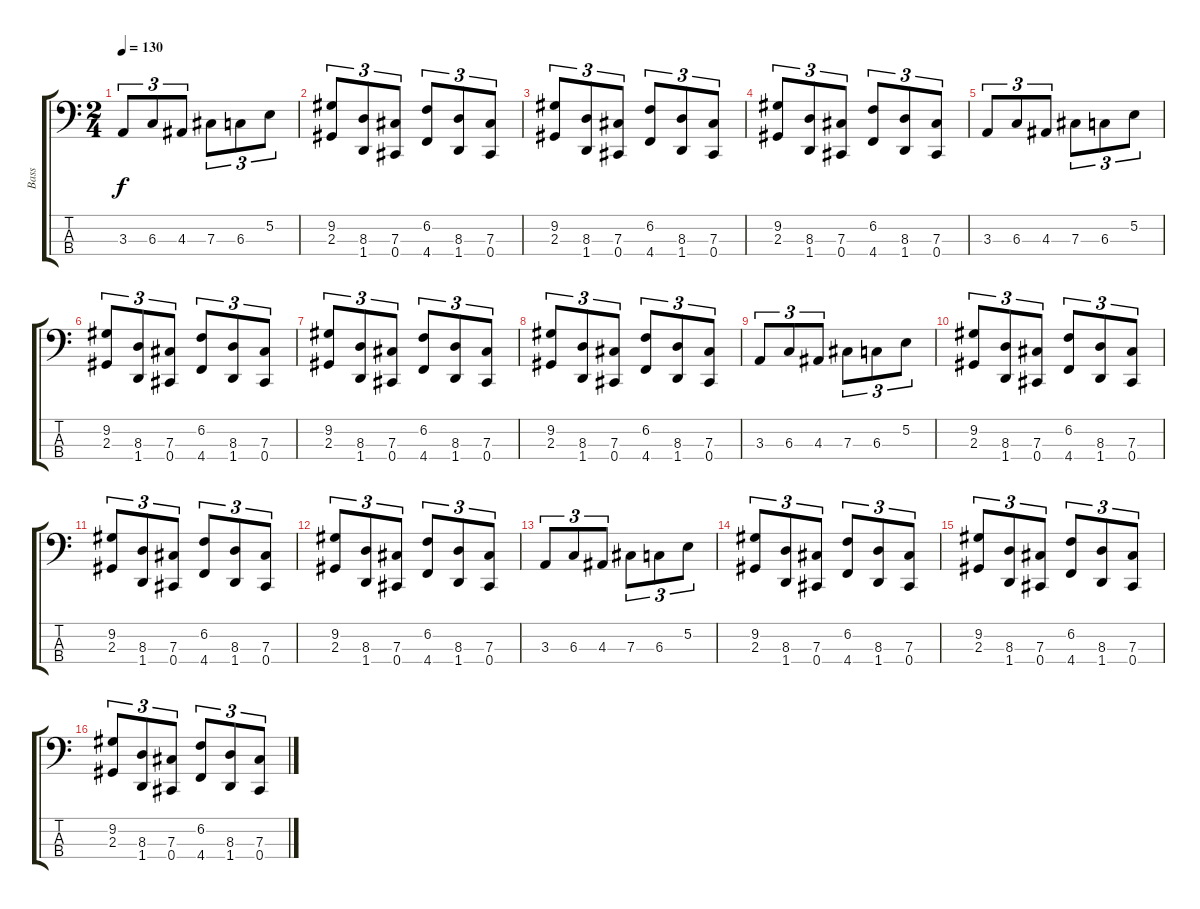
\track ("Bass" "Bass") {instrument electricbassfinger}
\staff {score tabs}
\tuning (E2 B1 Gb1 Db1) {hide}
\ts (2 4)
\tempo 130
\clef f4
\ks c
3.3.8{tu (3 2) dy f} 6.3.8{tu (3 2)} 4.3.8{tu (3 2)} 7.3.8{tu (3 2)} 6.3.8{tu (3 2)} 5.2.8{tu (3 2)} |
(9.2 2.3).8{tu (3 2)} (8.3 1.4).8{tu (3 2)} (7.3 0.4).8{tu (3 2)} (6.2 4.4).8{tu (3 2)} (8.3 1.4).8{tu (3 2)} (7.3 0.4).8{tu (3 2)} |
(9.2 2.3).8{tu (3 2)} (8.3 1.4).8{tu (3 2)} (7.3 0.4).8{tu (3 2)} (6.2 4.4).8{tu (3 2)} (8.3 1.4).8{tu (3 2)} (7.3 0.4).8{tu (3 2)} |
(9.2 2.3).8{tu (3 2)} (8.3 1.4).8{tu (3 2)} (7.3 0.4).8{tu (3 2)} (6.2 4.4).8{tu (3 2)} (8.3 1.4).8{tu (3 2)} (7.3 0.4).8{tu (3 2)} |
3.3.8{tu (3 2)} 6.3.8{tu (3 2)} 4.3.8{tu (3 2)} 7.3.8{tu (3 2)} 6.3.8{tu (3 2)} 5.2.8{tu (3 2)} |
(9.2 2.3).8{tu (3 2)} (8.3 1.4).8{tu (3 2)} (7.3 0.4).8{tu (3 2)} (6.2 4.4).8{tu (3 2)} (8.3 1.4).8{tu (3 2)} (7.3 0.4).8{tu (3 2)} |
(9.2 2.3).8{tu (3 2)} (8.3 1.4).8{tu (3 2)} (7.3 0.4).8{tu (3 2)} (6.2 4.4).8{tu (3 2)} (8.3 1.4).8{tu (3 2)} (7.3 0.4).8{tu (3 2)} |
(9.2 2.3).8{tu (3 2)} (8.3 1.4).8{tu (3 2)} (7.3 0.4).8{tu (3 2)} (6.2 4.4).8{tu (3 2)} (8.3 1.4).8{tu (3 2)} (7.3 0.4).8{tu (3 2)} |
3.3.8{tu (3 2)} 6.3.8{tu (3 2)} 4.3.8{tu (3 2)} 7.3.8{tu (3 2)} 6.3.8{tu (3 2)} 5.2.8{tu (3 2)} |
(9.2 2.3).8{tu (3 2)} (8.3 1.4).8{tu (3 2)} (7.3 0.4).8{tu (3 2)} (6.2 4.4).8{tu (3 2)} (8.3 1.4).8{tu (3 2)} (7.3 0.4).8{tu (3 2)} |
(9.2 2.3).8{tu (3 2)} (8.3 1.4).8{tu (3 2)} (7.3 0.4).8{tu (3 2)} (6.2 4.4).8{tu (3 2)} (8.3 1.4).8{tu (3 2)} (7.3 0.4).8{tu (3 2)} |
(9.2 2.3).8{tu (3 2)} (8.3 1.4).8{tu (3 2)} (7.3 0.4).8{tu (3 2)} (6.2 4.4).8{tu (3 2)} (8.3 1.4).8{tu (3 2)} (7.3 0.4).8{tu (3 2)} |
3.3.8{tu (3 2)} 6.3.8{tu (3 2)} 4.3.8{tu (3 2)} 7.3.8{tu (3 2)} 6.3.8{tu (3 2)} 5.2.8{tu (3 2)} |
(9.2 2.3).8{tu (3 2)} (8.3 1.4).8{tu (3 2)} (7.3 0.4).8{tu (3 2)} (6.2 4.4).8{tu (3 2)} (8.3 1.4).8{tu (3 2)} (7.3 0.4).8{tu (3 2)} |
(9.2 2.3).8{tu (3 2)} (8.3 1.4).8{tu (3 2)} (7.3 0.4).8{tu (3 2)} (6.2 4.4).8{tu (3 2)} (8.3 1.4).8{tu (3 2)} (7.3 0.4).8{tu (3 2)} |
(9.2 2.3).8{tu (3 2)} (8.3 1.4).8{tu (3 2)} (7.3 0.4).8{tu (3 2)} (6.2 4.4).8{tu (3 2)} (8.3 1.4).8{tu (3 2)} (7.3 0.4).8{tu (3 2)}
